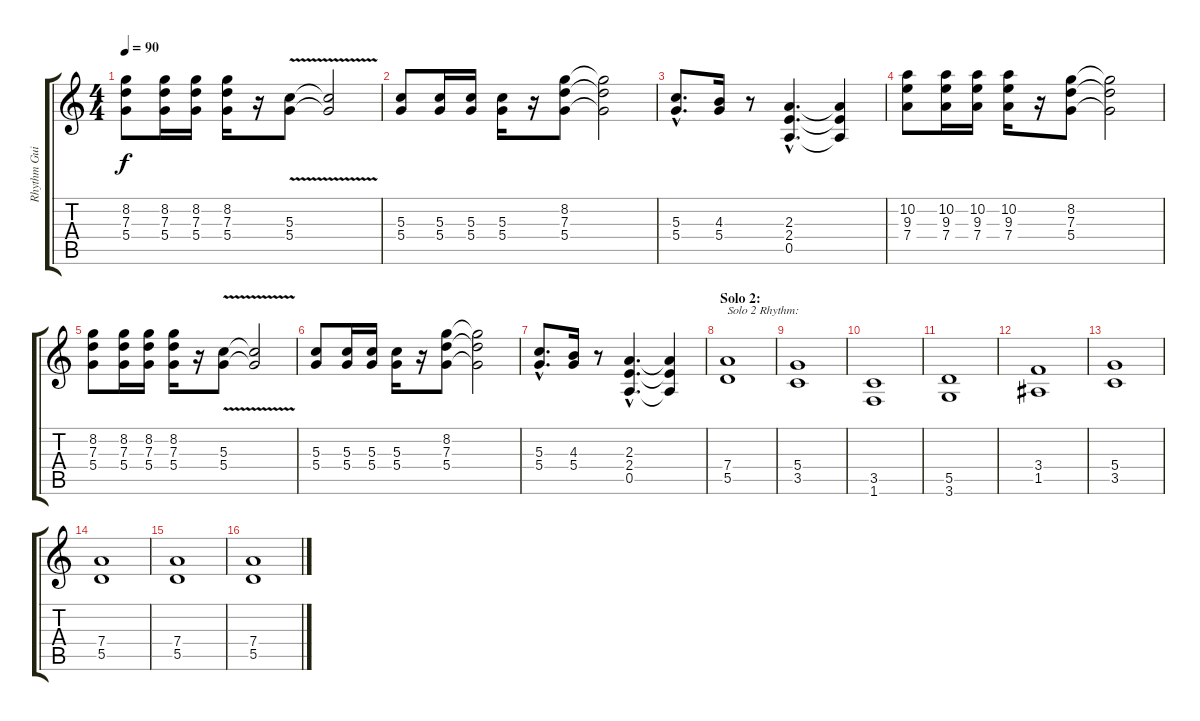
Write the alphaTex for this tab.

\track ("Rhythm Guitar 1" "Rhythm Gui") {instrument distortionguitar}
\staff {score tabs}
\tuning (E4 B3 G3 D3 A2 E2) {hide}
\ts (4 4)
\tempo 90
\clef g2
\ks c
(8.2 7.3 5.4).8{dy f} (8.2 7.3 5.4).16 (8.2 7.3 5.4).16 (8.2 7.3 5.4).16 r.16 (5.3{v} 5.4).8 (5.3{t} 5.4{t}).2 |
(5.3 5.4).8 (5.3 5.4).16 (5.3 5.4).16 (5.3 5.4).16 r.16 (8.2 7.3 5.4).8 (8.2{t} 7.3{t} 5.4{t}).2 |
(5.3{hac} 5.4{hac}).8{d} (4.3 5.4).16 r.8 (2.3{hac} 2.4{hac} 0.5{hac}).4{d} (2.3{t} 2.4{t} 0.5{t}).4 |
(10.2 9.3 7.4).8 (10.2 9.3 7.4).16 (10.2 9.3 7.4).16 (10.2 9.3 7.4).16 r.16 (8.2 7.3 5.4).8 (8.2{t} 7.3{t} 5.4{t}).2 |
(8.2 7.3 5.4).8 (8.2 7.3 5.4).16 (8.2 7.3 5.4).16 (8.2 7.3 5.4).16 r.16 (5.3{v} 5.4).8 (5.3{t} 5.4{t}).2 |
(5.3 5.4).8 (5.3 5.4).16 (5.3 5.4).16 (5.3 5.4).16 r.16 (8.2 7.3 5.4).8 (8.2{t} 7.3{t} 5.4{t}).2 |
(5.3{hac} 5.4{hac}).8{d} (4.3 5.4).16 r.8 (2.3{hac} 2.4{hac} 0.5{hac}).4{d} (2.3{t} 2.4{t} 0.5{t}).4 |
\section ("" "Solo 2:")
(7.4 5.5).1{txt "Solo 2 Rhythm:"} |
(5.4 3.5).1 |
(3.5 1.6).1 |
(5.5 3.6).1 |
(3.4 1.5).1 |
(5.4 3.5).1 |
(7.4 5.5).1 |
(7.4 5.5).1 |
(7.4 5.5).1
